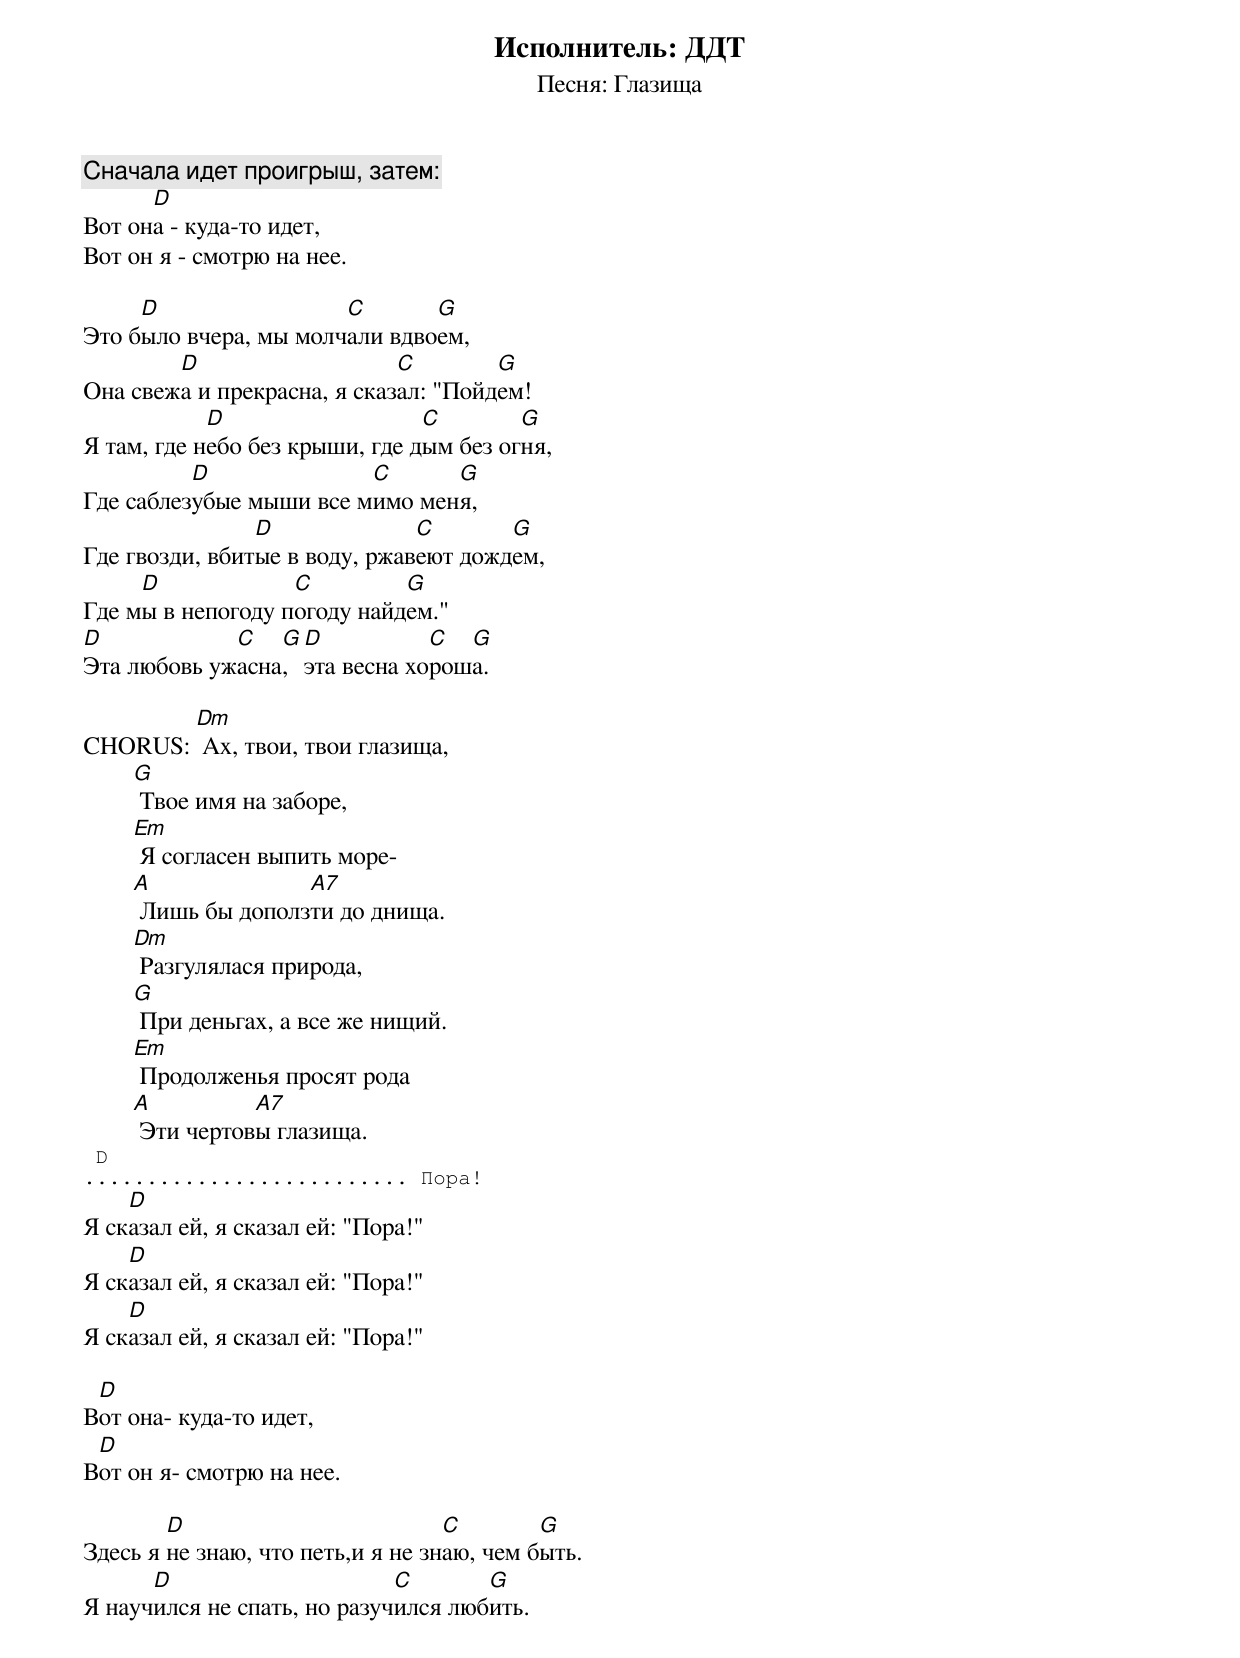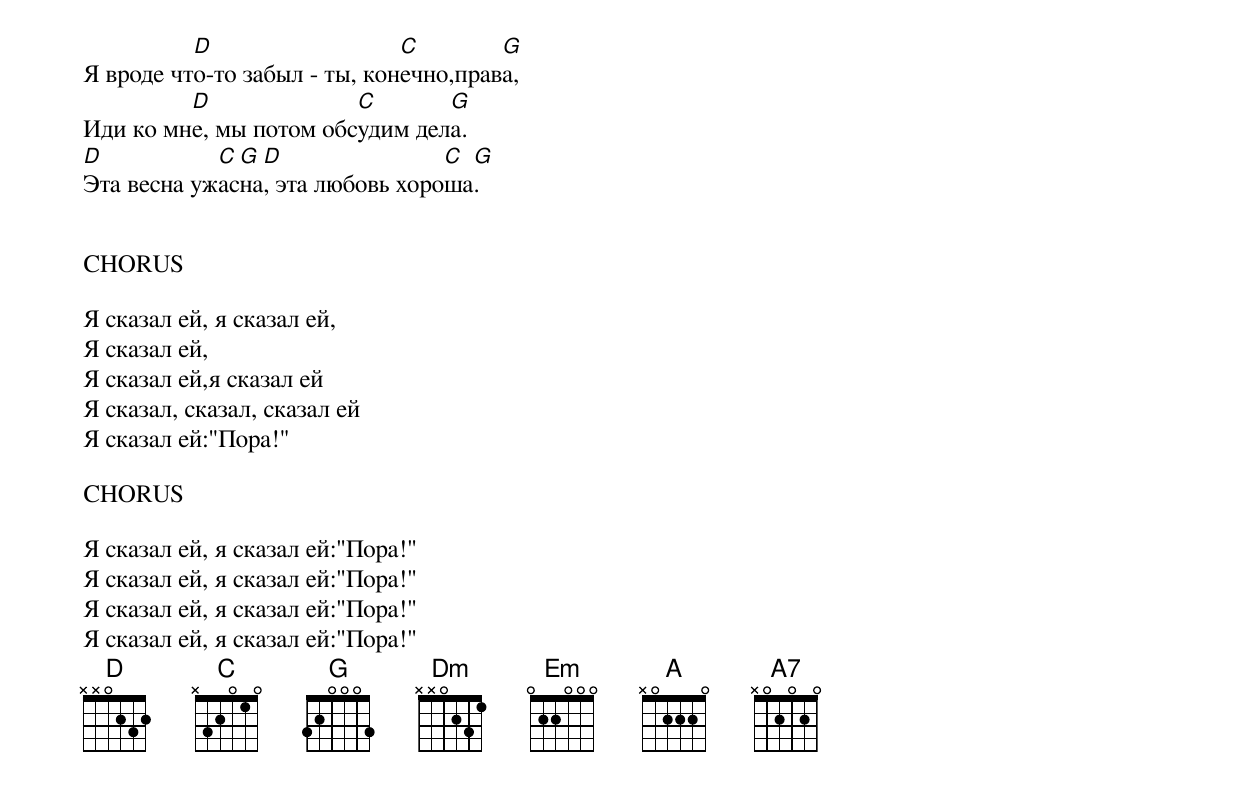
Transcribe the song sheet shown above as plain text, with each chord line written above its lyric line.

Исполнитель: ДДТ
Песня: Глазища


Сначала идет проигрыш, затем:
      D
Вот она - куда-то идет,
Вот он я - смотрю на нее.

     D                 C       G
Это было вчера, мы молчали вдвоем,
        D                    C        G
Она свежа и прекрасна, я сказал: "Пойдем!
            D                   C        G
Я там, где небо без крыши, где дым без огня,
          D              C      G
Где саблезубые мыши все мимо меня,
                D              C       G
Где гвозди, вбитые в воду, ржавеют дождем,
     D             C         G
Где мы в непогоду погоду найдем."
D            C   G D           C  G
Эта любовь ужасна, эта весна хороша.

        Dm
СHORUS:  Ах, твои, твои глазища,
        G
         Твое имя на заборе,
        Em
         Я согласен выпить море-
        A              A7
         Лишь бы доползти до днища.
        Dm
         Разгулялася природа,
        G
         При деньгах, а все же нищий.
        Em
         Продолженья просят рода
        A          A7
         Эти чертовы глазища.
 D
.......................... Пора!
    D
Я сказал ей, я сказал ей: "Пора!"
    D
Я сказал ей, я сказал ей: "Пора!"
    D
Я сказал ей, я сказал ей: "Пора!"

 D
Вот она- куда-то идет,
 D
Вот он я- смотрю на нее.

        D                          C        G
Здесь я не знаю, что петь,и я не знаю, чем быть.
      D                      C       G
Я научился не спать, но разучился любить.
          D                   C        G
Я вроде что-то забыл - ты, конечно,права,
         D              C       G
Иди ко мне, мы потом обсудим дела.
D           C G D                C G
Эта весна ужасна, эта любовь хороша.


СHORUS

Я сказал ей, я сказал ей,
Я сказал ей,
Я сказал ей,я сказал ей
Я сказал, сказал, сказал ей
Я сказал ей:"Пора!"

CHORUS

Я сказал ей, я сказал ей:"Пора!"
Я сказал ей, я сказал ей:"Пора!"
Я сказал ей, я сказал ей:"Пора!"
Я сказал ей, я сказал ей:"Пора!"
